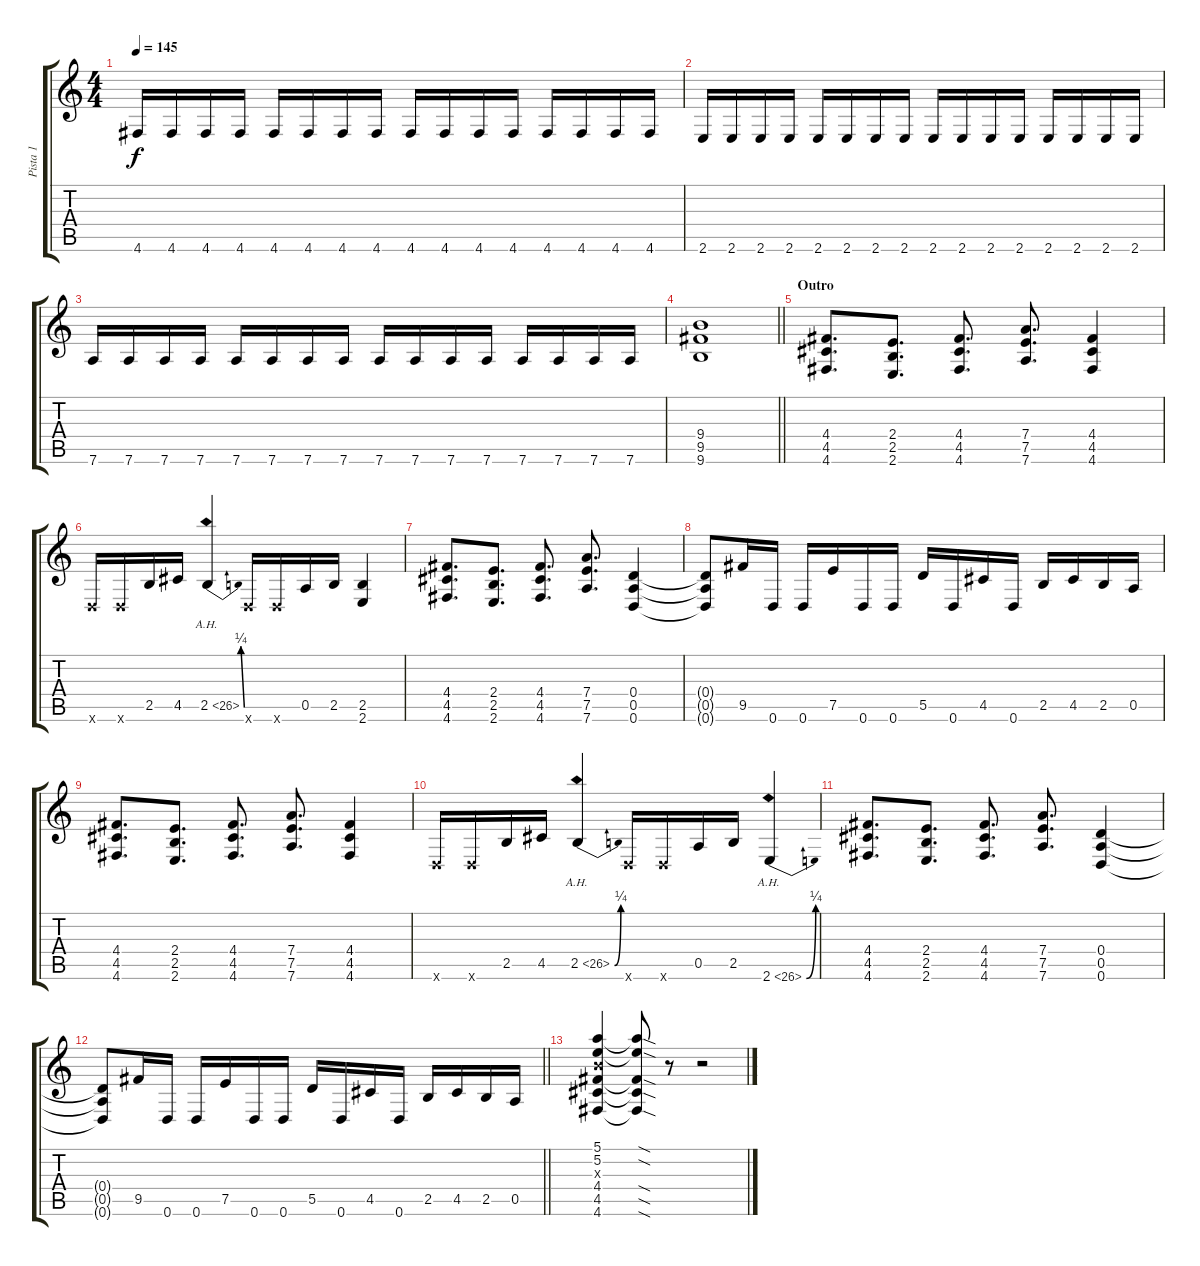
\track ("Pista 1" "Pista 1") {instrument distortionguitar}
\staff {score tabs}
\tuning (E4 B3 G3 D3 A2 D2) {hide}
\ts (4 4)
\tempo 145
\clef g2
\ks c
4.6.16{dy f} 4.6.16 4.6.16 4.6.16 4.6.16 4.6.16 4.6.16 4.6.16 4.6.16 4.6.16 4.6.16 4.6.16 4.6.16 4.6.16 4.6.16 4.6.16 |
2.6.16 2.6.16 2.6.16 2.6.16 2.6.16 2.6.16 2.6.16 2.6.16 2.6.16 2.6.16 2.6.16 2.6.16 2.6.16 2.6.16 2.6.16 2.6.16 |
7.6.16 7.6.16 7.6.16 7.6.16 7.6.16 7.6.16 7.6.16 7.6.16 7.6.16 7.6.16 7.6.16 7.6.16 7.6.16 7.6.16 7.6.16 7.6.16 |
\barLineRight lightlight
(9.4 9.5 9.6).1 |
\section ("" "Outro")
(4.4 4.5 4.6).8{d} (2.4 2.5 2.6).8{d} (4.4 4.5 4.6).8{d} (7.4 7.5 7.6).8{d} (4.4 4.5 4.6).4 |
0.6{x}.16 0.6{x}.16 2.5.16 4.5.16 2.5{be (bend 0 0 60 1) ah 24}.4 0.6{x}.16 0.6{x}.16 0.5.16 2.5.16 (2.5 2.6).4 |
(4.4 4.5 4.6).8{d} (2.4 2.5 2.6).8{d} (4.4 4.5 4.6).8{d} (7.4 7.5 7.6).8{d} (0.4 0.5 0.6).4 |
(0.4{t} 0.5{t} 0.6{t}).8 9.5.16 0.6.16 0.6.16 7.5.16 0.6.16 0.6.16 5.5.16 0.6.16 4.5.16 0.6.16 2.5.16 4.5.16 2.5.16 0.5.16 |
(4.4 4.5 4.6).8{d} (2.4 2.5 2.6).8{d} (4.4 4.5 4.6).8{d} (7.4 7.5 7.6).8{d} (4.4 4.5 4.6).4 |
0.6{x}.16 0.6{x}.16 2.5.16 4.5.16 2.5{be (bend 0 0 60 1) ah 24}.4 0.6{x}.16 0.6{x}.16 0.5.16 2.5.16 2.6{be (bend 0 0 60 1) ah 24}.4 |
(4.4 4.5 4.6).8{d} (2.4 2.5 2.6).8{d} (4.4 4.5 4.6).8{d} (7.4 7.5 7.6).8{d} (0.4 0.5 0.6).4 |
\barLineRight lightlight
(0.4{t} 0.5{t} 0.6{t}).8 9.5.16 0.6.16 0.6.16 7.5.16 0.6.16 0.6.16 5.5.16 0.6.16 4.5.16 0.6.16 2.5.16 4.5.16 2.5.16 0.5.16 |
(5.1 5.2 4.3{x} 4.4 4.5 4.6).4 (5.1{sod t} 5.2{sod t} 4.4{sod t} 4.5{sod t} 4.6{sod t}).8 r.8 r.2
